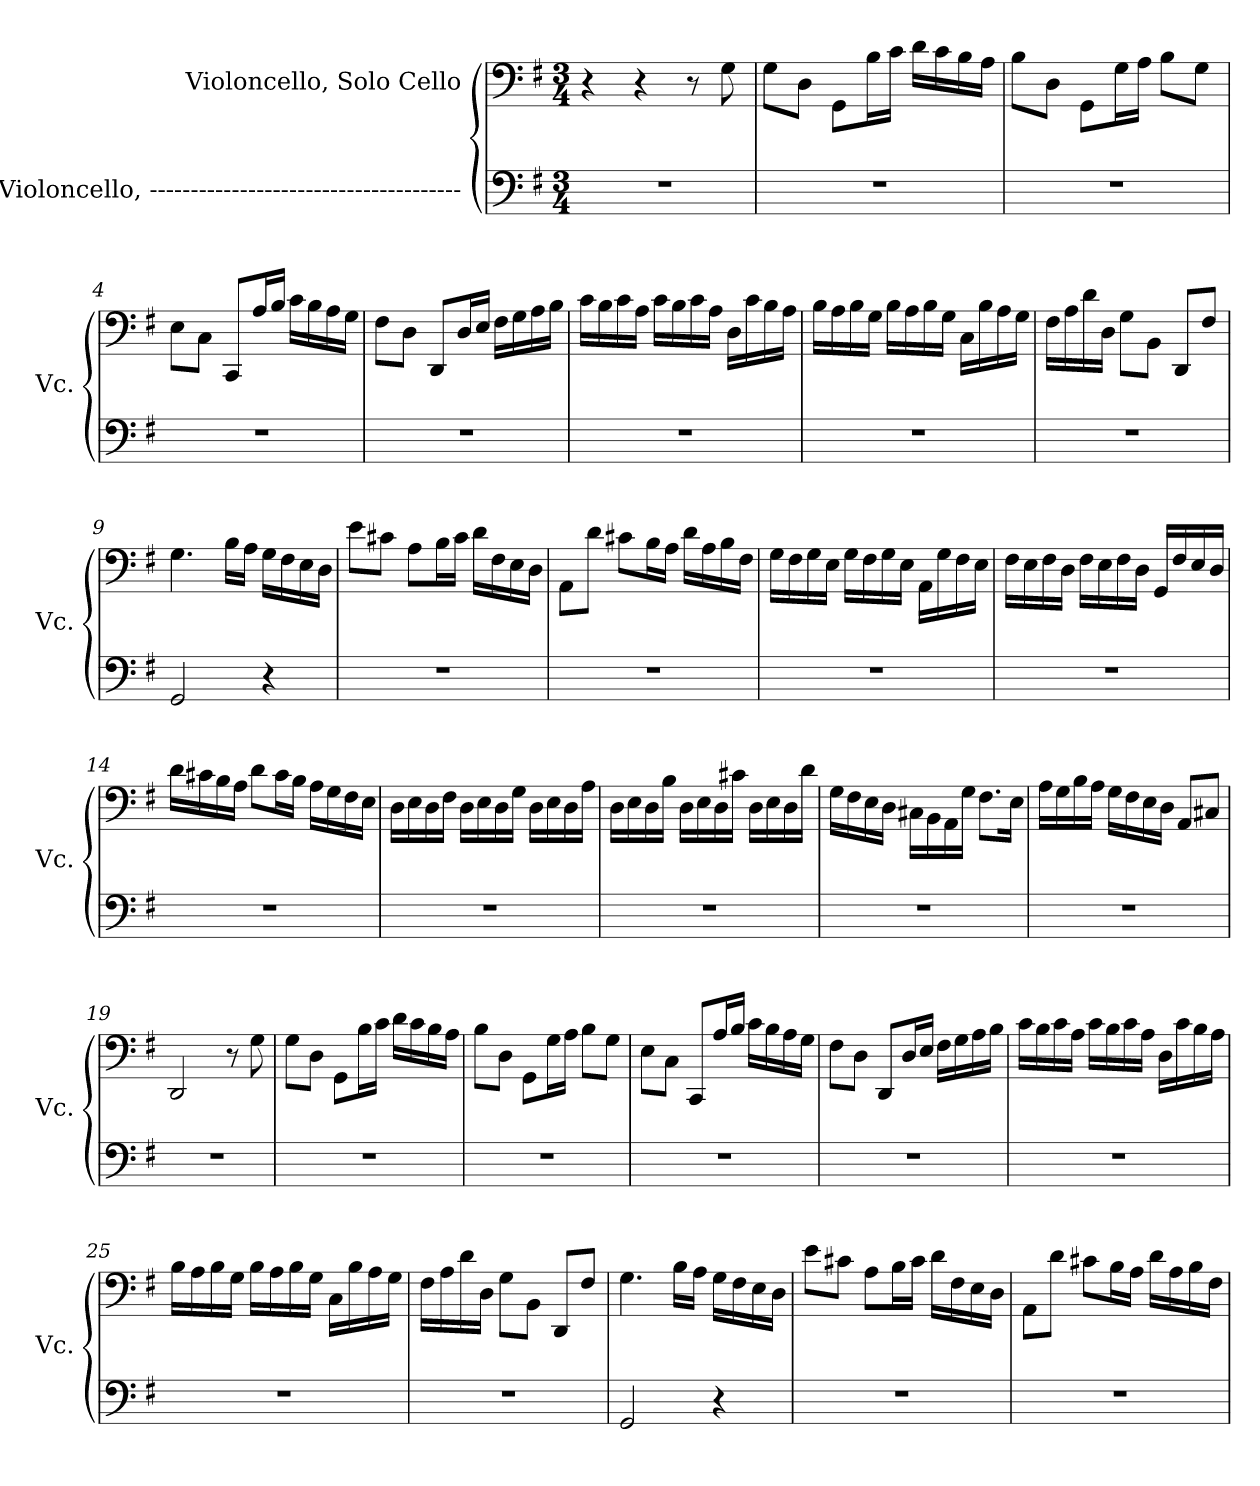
**kern	**kern
*part2	*part1
*staff2	*staff1
*I"Violoncello, --------------------------------------	*I"Violoncello, Solo Cello
*I'Vc.	*I'Vc.
*clefF4	*clefF4
*k[f#]	*k[f#]
*M3/4	*M3/4
*MM250	*MM250
=1	=1
2.r	4r
.	4r
.	8r
*	*MM105
.	8G\
=2	=2
2.r	8G\L
.	8D\J
.	8GG\L
.	16B\L
.	16c\JJ
.	16d\LL
.	16c\
.	16B\
.	16A\JJ
=3	=3
2.r	8B\L
.	8D\J
.	8GG\L
.	16G\L
.	16A\JJ
.	8B\L
.	8G\J
!!LO:LB:g=z
=4	=4
2.r	8E\L
.	8C\J
.	8CC/L
.	16A/L
.	16B/JJ
.	16c\LL
.	16B\
.	16A\
.	16G\JJ
=5	=5
2.r	8F#\L
.	8D\J
.	8DD/L
.	16D/L
.	16E/JJ
.	16F#\LL
.	16G\
.	16A\
.	16B\JJ
=6	=6
2.r	16c\LL
.	16B\
.	16c\
.	16A\JJ
.	16c\LL
.	16B\
.	16c\
.	16A\JJ
.	16D\LL
.	16c\
.	16B\
.	16A\JJ
=7	=7
2.r	16B\LL
.	16A\
.	16B\
.	16G\JJ
.	16B\LL
.	16A\
.	16B\
.	16G\JJ
.	16C\LL
.	16B\
.	16A\
.	16G\JJ
!!LO:LB:g=z
=8	=8
2.r	16F#\LL
.	16A\
.	16d\
.	16D\JJ
.	8G\L
.	8BB\J
.	8DD/L
.	8F#/J
=9	=9
2GG/	4.G\
.	16B\LL
.	16A\JJ
4r	16G\LL
.	16F#\
.	16E\
.	16D\JJ
=10	=10
2.r	8e\L
.	8c#X\J
.	8A\L
.	16B\L
.	16c#\JJ
.	16d\LL
.	16F#\
.	16E\
.	16D\JJ
=11	=11
2.r	8AA\L
.	8d\J
.	8c#X\L
.	16B\L
.	16A\JJ
.	16d\LL
.	16A\
.	16B\
.	16F#\JJ
!!LO:LB:g=z
=12	=12
2.r	16G\LL
.	16F#\
.	16G\
.	16E\JJ
.	16G\LL
.	16F#\
.	16G\
.	16E\JJ
.	16AA\LL
.	16G\
.	16F#\
.	16E\JJ
=13	=13
2.r	16F#\LL
.	16E\
.	16F#\
.	16D\JJ
.	16F#\LL
.	16E\
.	16F#\
.	16D\JJ
.	16GG/LL
.	16F#/
.	16E/
.	16D/JJ
=14	=14
2.r	16d\LL
.	16c#X\
.	16B\
.	16A\JJ
.	8d\L
.	16c#\L
.	16B\JJ
.	16A\LL
.	16G\
.	16F#\
.	16E\JJ
!!LO:LB:g=z
=15	=15
2.r	16D\LL
.	16E\
.	16D\
.	16F#\JJ
.	16D\LL
.	16E\
.	16D\
.	16G\JJ
.	16D\LL
.	16E\
.	16D\
.	16A\JJ
=16	=16
2.r	16D\LL
.	16E\
.	16D\
.	16B\JJ
.	16D\LL
.	16E\
.	16D\
.	16c#X\JJ
.	16D\LL
.	16E\
.	16D\
.	16d\JJ
=17	=17
2.r	16G\LL
.	16F#\
.	16E\
.	16D\JJ
.	16C#X\LL
.	16BB\
.	16AA\
.	16G\JJ
.	8.F#\L
.	16E\Jk
!!LO:LB:g=z
=18	=18
2.r	16A\LL
.	16G\
.	16B\
.	16A\JJ
.	16G\LL
.	16F#\
.	16E\
.	16D\JJ
.	8AA/L
.	8C#X/J
=19	=19
2.r	2DD/
.	8r
.	8G\
=20	=20
2.r	8G\L
.	8D\J
.	8GG\L
.	16B\L
.	16c\JJ
.	16d\LL
.	16c\
.	16B\
.	16A\JJ
=21	=21
2.r	8B\L
.	8D\J
.	8GG\L
.	16G\L
.	16A\JJ
.	8B\L
.	8G\J
=22	=22
2.r	8E\L
.	8C\J
.	8CC/L
.	16A/L
.	16B/JJ
.	16c\LL
.	16B\
.	16A\
.	16G\JJ
!!LO:PB:g=z
=23	=23
2.r	8F#\L
.	8D\J
.	8DD/L
.	16D/L
.	16E/JJ
.	16F#\LL
.	16G\
.	16A\
.	16B\JJ
=24	=24
2.r	16c\LL
.	16B\
.	16c\
.	16A\JJ
.	16c\LL
.	16B\
.	16c\
.	16A\JJ
.	16D\LL
.	16c\
.	16B\
.	16A\JJ
=25	=25
2.r	16B\LL
.	16A\
.	16B\
.	16G\JJ
.	16B\LL
.	16A\
.	16B\
.	16G\JJ
.	16C\LL
.	16B\
.	16A\
.	16G\JJ
=26	=26
2.r	16F#\LL
.	16A\
.	16d\
.	16D\JJ
.	8G\L
.	8BB\J
.	8DD/L
.	8F#/J
!!LO:LB:g=z
=27	=27
2GG/	4.G\
.	16B\LL
.	16A\JJ
4r	16G\LL
.	16F#\
.	16E\
.	16D\JJ
=28	=28
2.r	8e\L
.	8c#X\J
.	8A\L
.	16B\L
.	16c#\JJ
.	16d\LL
.	16F#\
.	16E\
.	16D\JJ
=29	=29
2.r	8AA\L
.	8d\J
.	8c#X\L
.	16B\L
.	16A\JJ
.	16d\LL
.	16A\
.	16B\
.	16F#\JJ
=	=
*-	*-
